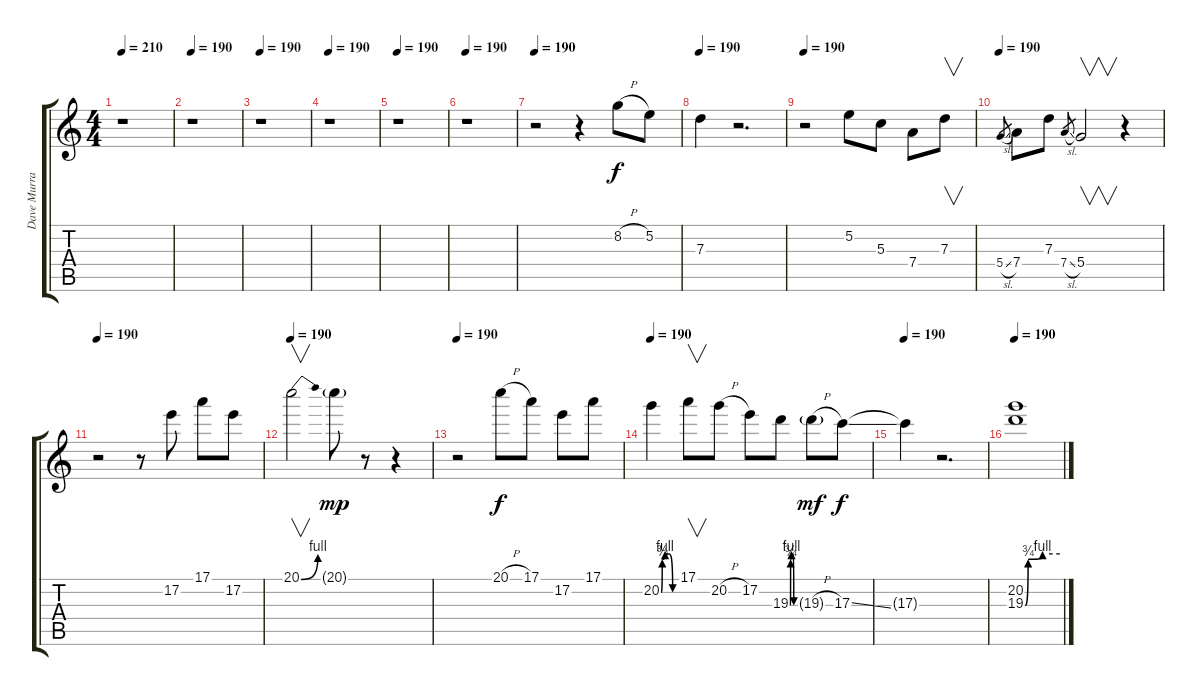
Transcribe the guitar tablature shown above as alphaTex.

\track ("Dave Murray" "Dave Murra") {instrument distortionguitar}
\staff {score tabs}
\tuning (E4 B3 G3 D3 A2 E2) {hide}
\ts (4 4)
\tempo 210
\tempo 190
\tempo 210
\clef g2
\ks c
r.1{dy f instrument distortionguitar} |
\tempo 190
r.1 |
\tempo 190
r.1{volume 16} |
\tempo 190
r.1 |
\tempo 190
r.1 |
\tempo 190
r.1 |
\tempo 190
r.2 r.4{volume 16} 8.2{h}.8 5.2.8 |
\tempo 190
7.3.4 r.2{d} |
\tempo 190
r.2 5.2.8 5.3.8 7.4.8 7.3.8{v} |
\tempo 190
5.4{sl}.8{gr} 7.4.8 7.3.8 7.4{sl}.8{gr} 5.4.2{v} r.4 |
\tempo 190
r.2 r.8 17.2.8{volume 16} 17.1.8 17.2.8 |
\tempo 190
20.1{be (bend 0 0 60 4)}.2{v} 20.1{g}.8{dy mp} r.8 r.4 |
\tempo 190
r.2{volume 16} 20.1{h}.8{dy f} 17.1.8 17.2.8 17.1.8 |
\tempo 190
20.2{be (custom 0 0 4 3 15 4 30 4 45 0 60 0)}.4 17.1.8{v} 20.2{h}.8 17.2.8 19.3{be (custom 0 0 4 3 15 4 30 4 45 0 60 0)}.8 19.3{h g}.8{dy mf} 17.3{ss}.8{dy f} |
\tempo 190
17.3{t}.4{volume 16} r.2{d} |
\tempo 190
(20.2 19.3{be (custom 0 0 5 3 30 4 60 4)}).1
